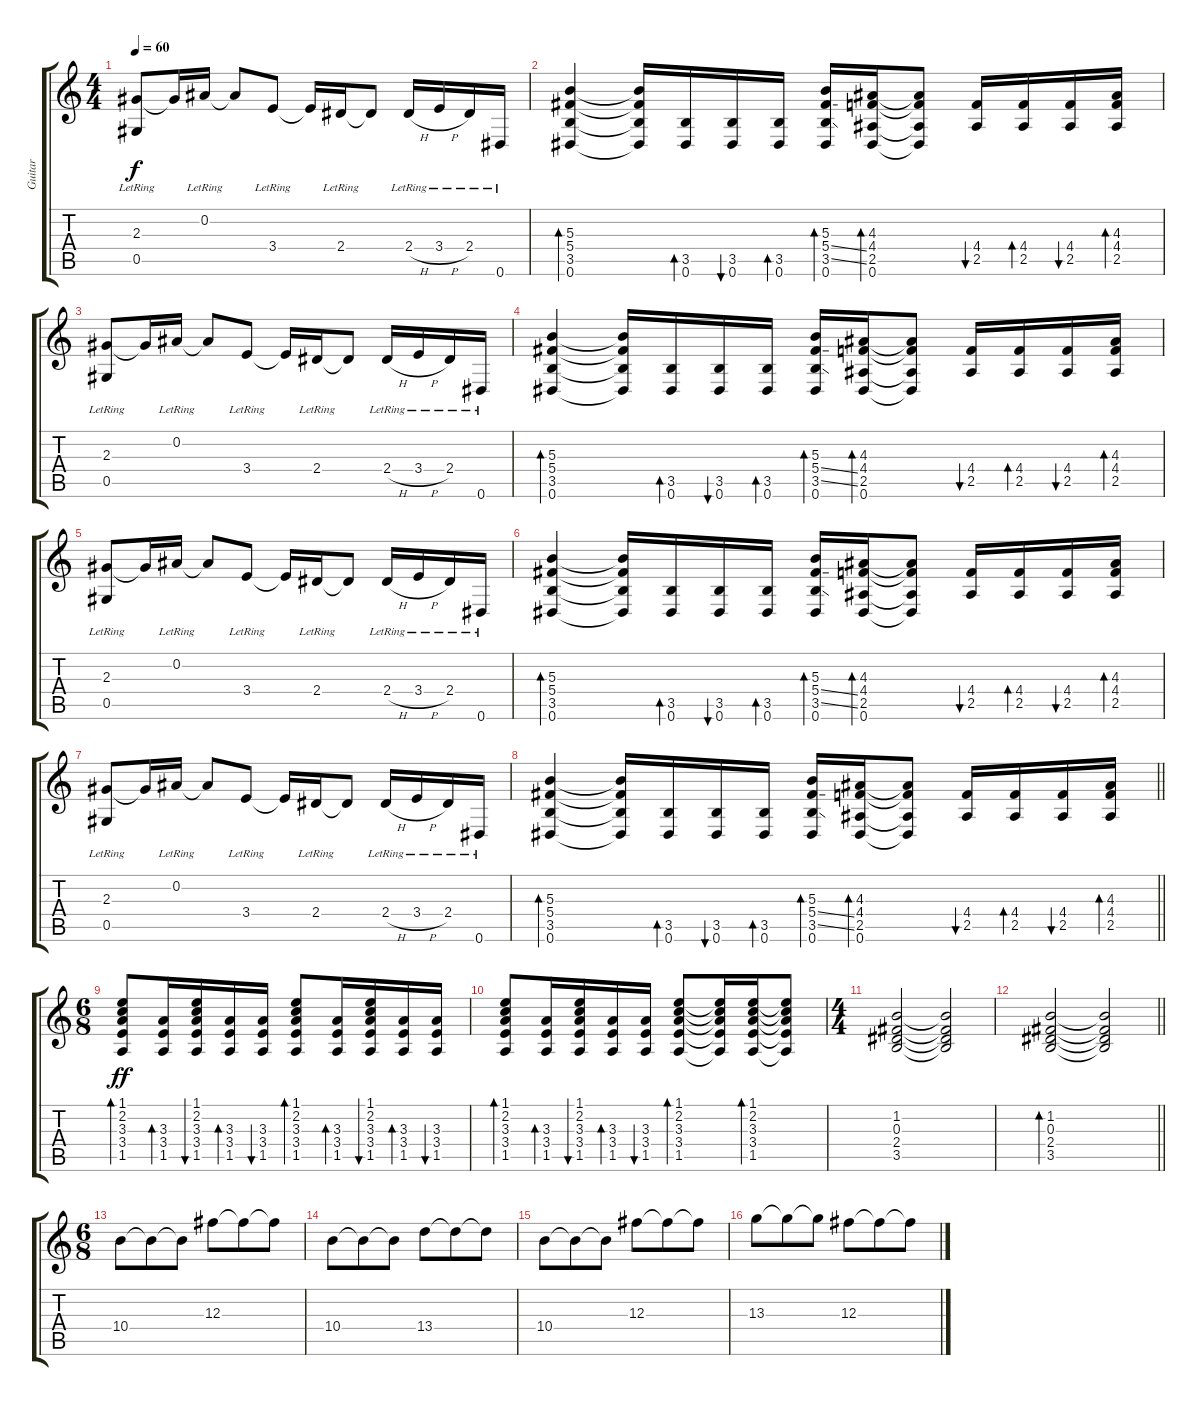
\track ("Guitar" "Guitar") {instrument acousticguitarsteel}
\staff {score tabs}
\tuning (Eb4 Bb3 Gb3 Db3 Ab2 Eb2) {hide}
\ts (4 4)
\section ("" "")
\tempo 60
\clef g2
\ks c
(2.3{lr} 0.5{lr}).8{dy f} 2.3{t}.16 0.2{lr}.16 0.2{t}.8 3.4{lr}.8 3.4{t}.16 2.4{lr}.16 2.4{t}.8 2.4{h lr}.16 3.4{h lr}.16 2.4{lr}.16 0.6{lr}.16 |
(5.3 5.4 3.5 0.6).4{bd 60} (5.3{t} 5.4{t} 3.5{t} 0.6{t}).16 (3.5 0.6).16{bd 60} (3.5 0.6).16{bu 60} (3.5 0.6).16{bd 60} (5.3 5.4{ss} 3.5{ss} 0.6).16{bd 60} (4.3 4.4 2.5 0.6).16{bd 60} (4.3{t} 4.4{t} 2.5{t} 0.6{t}).8 (4.4 2.5).16{bu 60} (4.4 2.5).16{bd 60} (4.4 2.5).16{bu 60} (4.3 4.4 2.5).16{bd 60} |
(2.3{lr} 0.5{lr}).8 2.3{t}.16 0.2{lr}.16 0.2{t}.8 3.4{lr}.8 3.4{t}.16 2.4{lr}.16 2.4{t}.8 2.4{h lr}.16 3.4{h lr}.16 2.4{lr}.16 0.6{lr}.16 |
(5.3 5.4 3.5 0.6).4{bd 60} (5.3{t} 5.4{t} 3.5{t} 0.6{t}).16 (3.5 0.6).16{bd 60} (3.5 0.6).16{bu 60} (3.5 0.6).16{bd 60} (5.3 5.4{ss} 3.5{ss} 0.6).16{bd 60} (4.3 4.4 2.5 0.6).16{bd 60} (4.3{t} 4.4{t} 2.5{t} 0.6{t}).8 (4.4 2.5).16{bu 60} (4.4 2.5).16{bd 60} (4.4 2.5).16{bu 60} (4.3 4.4 2.5).16{bd 60} |
(2.3{lr} 0.5{lr}).8 2.3{t}.16 0.2{lr}.16 0.2{t}.8 3.4{lr}.8 3.4{t}.16 2.4{lr}.16 2.4{t}.8 2.4{h lr}.16 3.4{h lr}.16 2.4{lr}.16 0.6{lr}.16 |
(5.3 5.4 3.5 0.6).4{bd 60} (5.3{t} 5.4{t} 3.5{t} 0.6{t}).16 (3.5 0.6).16{bd 60} (3.5 0.6).16{bu 60} (3.5 0.6).16{bd 60} (5.3 5.4{ss} 3.5{ss} 0.6).16{bd 60} (4.3 4.4 2.5 0.6).16{bd 60} (4.3{t} 4.4{t} 2.5{t} 0.6{t}).8 (4.4 2.5).16{bu 60} (4.4 2.5).16{bd 60} (4.4 2.5).16{bu 60} (4.3 4.4 2.5).16{bd 60} |
(2.3{lr} 0.5{lr}).8 2.3{t}.16 0.2{lr}.16 0.2{t}.8 3.4{lr}.8 3.4{t}.16 2.4{lr}.16 2.4{t}.8 2.4{h lr}.16 3.4{h lr}.16 2.4{lr}.16 0.6{lr}.16 |
\barLineRight lightlight
(5.3 5.4 3.5 0.6).4{bd 60} (5.3{t} 5.4{t} 3.5{t} 0.6{t}).16 (3.5 0.6).16{bd 60} (3.5 0.6).16{bu 60} (3.5 0.6).16{bd 60} (5.3 5.4{ss} 3.5{ss} 0.6).16{bd 60} (4.3 4.4 2.5 0.6).16{bd 60} (4.3{t} 4.4{t} 2.5{t} 0.6{t}).8 (4.4 2.5).16{bu 60} (4.4 2.5).16{bd 60} (4.4 2.5).16{bu 60} (4.3 4.4 2.5).16{bd 60} |
\ts (6 8)
\section ("" "")
(1.1 2.2 3.3 3.4 1.5).8{bd 60 dy ff} (3.3 3.4 1.5).16{bd 60} (1.1 2.2 3.3 3.4 1.5).16{bu 60} (3.3 3.4 1.5).16{bd 60} (3.3 3.4 1.5).16{bu 60} (1.1 2.2 3.3 3.4 1.5).8{bd 60} (3.3 3.4 1.5).16{bd 60} (1.1 2.2 3.3 3.4 1.5).16{bu 60} (3.3 3.4 1.5).16{bd 60} (3.3 3.4 1.5).16{bu 60} |
(1.1 2.2 3.3 3.4 1.5).8{bd 60} (3.3 3.4 1.5).16{bd 60} (1.1 2.2 3.3 3.4 1.5).16{bu 60} (3.3 3.4 1.5).16{bd 60} (3.3 3.4 1.5).16{bu 60} (1.1 2.2 3.3 3.4 1.5).8{bd 60} (1.1{t} 2.2{t} 3.3{t} 3.4{t} 1.5{t}).16 (1.1 2.2 3.3 3.4 1.5).16{bd 60} (1.1{t} 2.2{t} 3.3{t} 3.4{t} 1.5{t}).8 |
\ts (4 4)
(1.2 0.3 2.4 3.5).2 (1.2{t} 0.3{t} 2.4{t} 3.5{t}).2 |
\barLineRight lightlight
(1.2 0.3 2.4 3.5).2{bd 60} (1.2{t} 0.3{t} 2.4{t} 3.5{t}).2 |
\ts (6 8)
\section ("" "")
10.4.8 10.4{t}.8 10.4{t}.8 12.3.8 12.3{t}.8 12.3{t}.8 |
10.4.8 10.4{t}.8 10.4{t}.8 13.4.8 13.4{t}.8 13.4{t}.8 |
10.4.8 10.4{t}.8 10.4{t}.8 12.3.8 12.3{t}.8 12.3{t}.8 |
13.3.8 13.3{t}.8 13.3{t}.8 12.3.8 12.3{t}.8 12.3{t}.8
